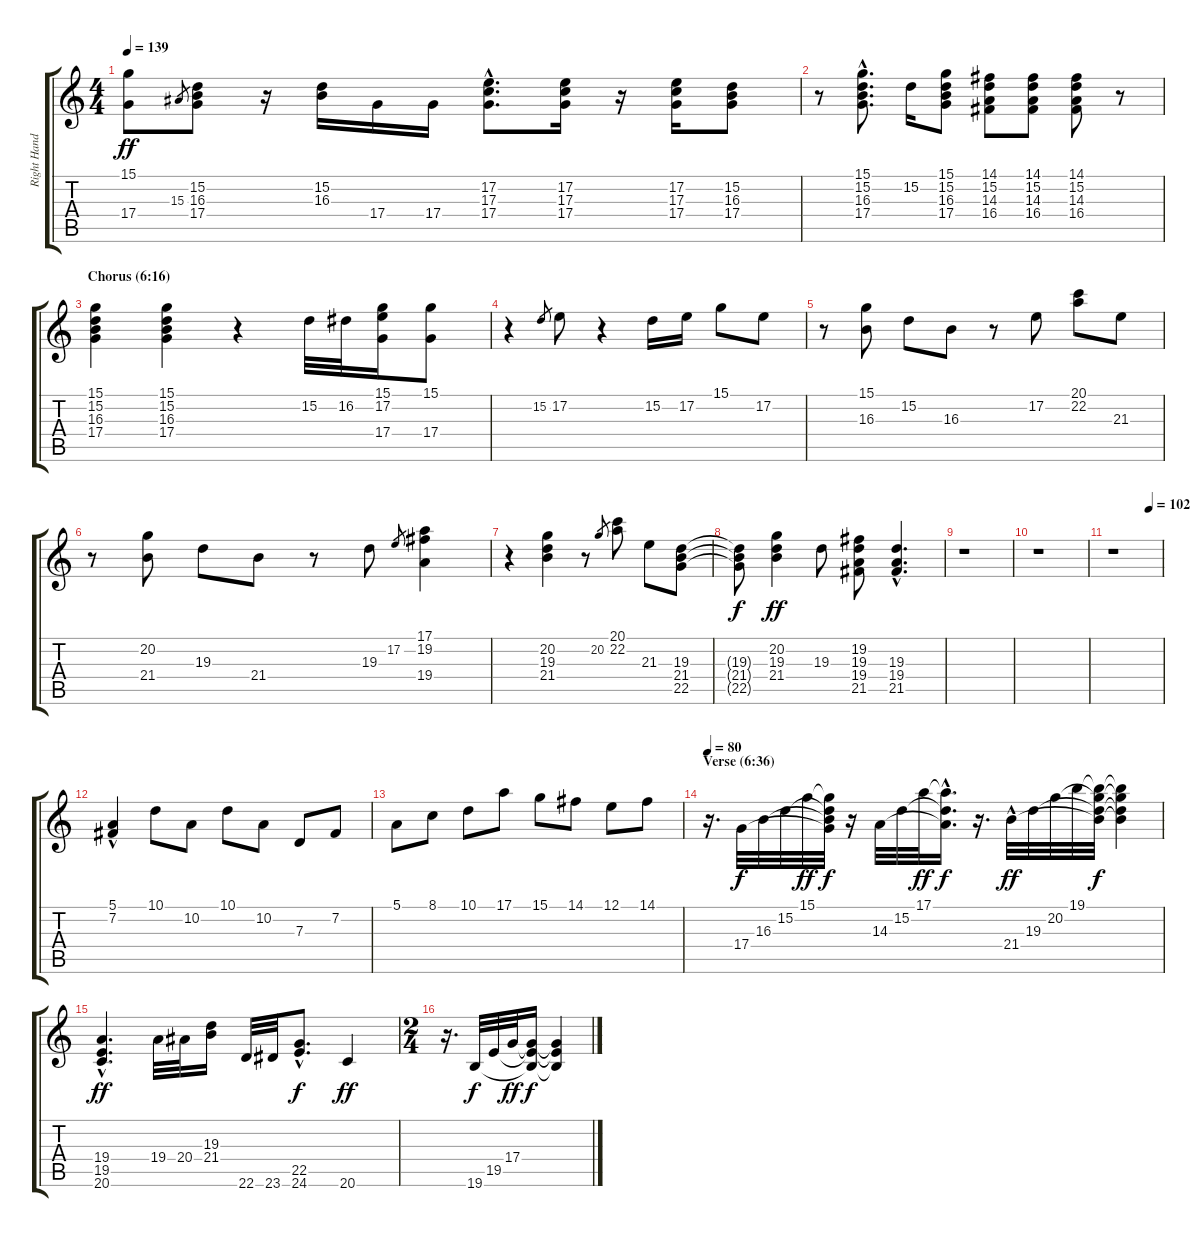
\track ("Right Hand" "Right Hand") {instrument brightacousticpiano}
\staff {score tabs}
\tuning (E4 B3 G3 D3 A2 E2) {hide}
\ts (4 4)
\tempo 139
\clef g2
\ks c
(15.1 17.4).8{dy ff} 15.3.8{gr} (15.2 16.3 17.4).8 r.16 (15.2 16.3).16 17.4.16 17.4.16 (17.2{hac} 17.3{hac} 17.4{hac}).8{d} (17.2 17.3 17.4).16 r.16 (17.2 17.3 17.4).16 (15.2 16.3 17.4).8 |
r.8 (15.1{hac} 15.2{hac} 16.3{hac} 17.4{hac}).8{d} 15.2.16 (15.1 15.2 16.3 17.4).8 (14.1 15.2 14.3 16.4).8 (14.1 15.2 14.3 16.4).8 (14.1 15.2 14.3 16.4).8 r.8 |
\section ("" "Chorus (6:16)")
(15.1 15.2 16.3 17.4).4 (15.1 15.2 16.3 17.4).4 r.4 15.2.32 16.2.32 (15.1 17.2 17.4).16 (15.1 17.4).8 |
r.4 15.2.8{gr} 17.2.8 r.4 15.2.16 17.2.16 15.1.8 17.2.8 |
r.8 (15.1 16.3).8 15.2.8 16.3.8 r.8 17.2.8 (20.1 22.2).8 21.3.8 |
r.8 (20.2 21.4).8 19.3.8 21.4.8 r.8 19.3.8 17.2.8{gr} (17.1 19.2 19.4).4 |
r.4 (20.2 19.3 21.4).4 r.8 20.2.8{gr} (20.1 22.2).8 21.3.8 (19.3 21.4 22.5).8 |
(19.3{t} 21.4{t} 22.5{t}).8{dy f} (20.2 19.3 21.4).4{dy ff} 19.3.8 (19.2 19.3 19.4 21.5).8 (19.3{hac} 19.4{hac} 21.5{hac}).4{d} |
r.1 |
r.1 |
\tempo (102 0.75)
r.1 |
(5.1{hac} 7.2).4 10.1.8 10.2.8 10.1.8 10.2.8 7.3.8 7.2.8 |
5.1.8 8.1.8 10.1.8 17.1.8 15.1.8 14.1.8 12.1.8 14.1.8 |
\section ("" "Verse (6:36)")
\tempo 80
r.16{d} 17.4.32{dy f} 16.3.32 15.2.32 15.1.32{dy ff} (15.1{t} 15.2{t} 16.3{t} 17.4{t}).32{dy f} r.16 14.3.32 15.2.32 17.1.32{dy ff} (17.1{hac t} 15.2{hac t} 14.3{hac t}).16{d dy f} r.16{d} 21.4{hac}.32{dy ff} 19.3.32 20.2.32 19.1.32 (19.1{t} 20.2{t} 19.3{t} 21.4{t}).32{dy f} (19.1{t} 20.2{t} 19.3{t} 21.4{t}).4 |
(19.4{hac} 19.5{hac} 20.6{hac}).4{d dy ff} 19.4.32 20.4.32 (19.3 21.4).16 22.6.32 23.6.32 (22.5{hac} 24.6{hac}).8{d dy f} 20.6.4{dy ff} |
\ts (2 4)
r.16{d} 19.6.32{dy f} 19.5.32 17.4.32{dy ff} (17.4{t} 19.5{t} 19.6{t}).16{dy f} (17.4{t} 19.5{t} 19.6{t}).4
